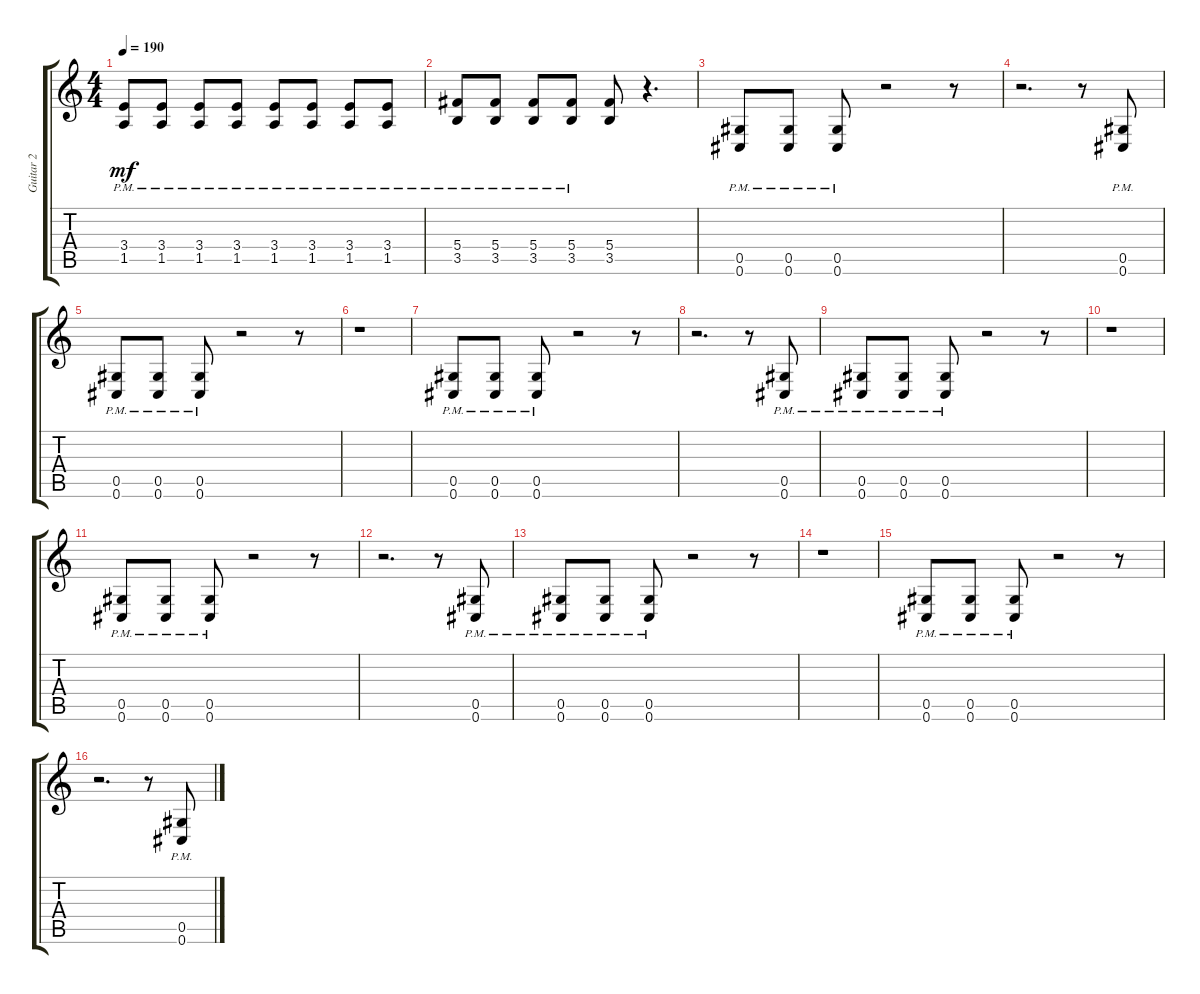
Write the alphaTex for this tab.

\track ("Guitar 2" "Guitar 2") {instrument acousticguitarsteel}
\staff {score tabs}
\tuning (Eb4 Bb3 Gb3 Db3 Ab2 Db2) {hide}
\ts (4 4)
\tempo 190
\clef g2
\ks c
(3.4{pm} 1.5{pm}).8{dy mf} (3.4{pm} 1.5{pm}).8 (3.4{pm} 1.5{pm}).8 (3.4{pm} 1.5{pm}).8 (3.4{pm} 1.5{pm}).8 (3.4{pm} 1.5{pm}).8 (3.4{pm} 1.5{pm}).8 (3.4{pm} 1.5{pm}).8 |
(5.4{pm} 3.5{pm}).8 (5.4{pm} 3.5{pm}).8 (5.4{pm} 3.5{pm}).8 (5.4{pm} 3.5{pm}).8 (5.4 3.5).8 r.4{d} |
(0.5{pm} 0.6{pm}).8 (0.5{pm} 0.6{pm}).8 (0.5{pm} 0.6{pm}).8 r.2 r.8 |
r.2{d} r.8 (0.5{pm} 0.6{pm}).8 |
(0.5{pm} 0.6{pm}).8 (0.5{pm} 0.6{pm}).8 (0.5{pm} 0.6{pm}).8 r.2 r.8 |
r.1 |
(0.5{pm} 0.6{pm}).8 (0.5{pm} 0.6{pm}).8 (0.5{pm} 0.6{pm}).8 r.2 r.8 |
r.2{d} r.8 (0.5{pm} 0.6{pm}).8 |
(0.5{pm} 0.6{pm}).8 (0.5{pm} 0.6{pm}).8 (0.5{pm} 0.6{pm}).8 r.2 r.8 |
r.1 |
(0.5{pm} 0.6{pm}).8 (0.5{pm} 0.6{pm}).8 (0.5{pm} 0.6{pm}).8 r.2 r.8 |
r.2{d} r.8 (0.5{pm} 0.6{pm}).8 |
(0.5{pm} 0.6{pm}).8 (0.5{pm} 0.6{pm}).8 (0.5{pm} 0.6{pm}).8 r.2 r.8 |
r.1 |
(0.5{pm} 0.6{pm}).8 (0.5{pm} 0.6{pm}).8 (0.5{pm} 0.6{pm}).8 r.2 r.8 |
r.2{d} r.8 (0.5{pm} 0.6{pm}).8
